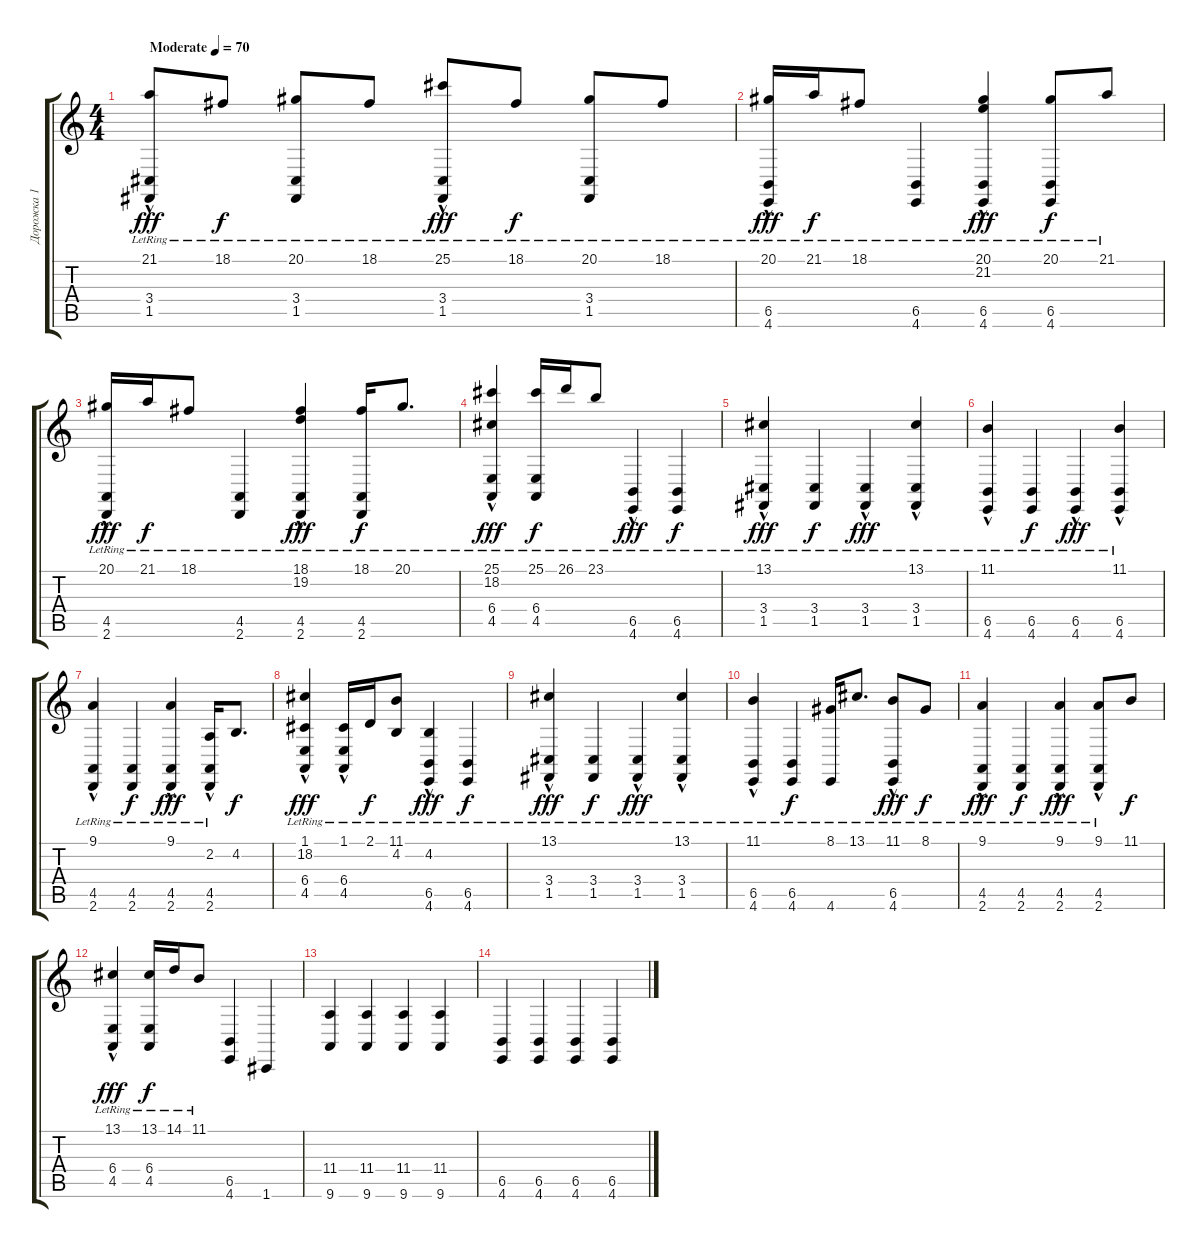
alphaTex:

\track ("Дорожка 1" "Дорожка 1") {instrument brightacousticpiano}
\staff {score tabs}
\tuning (C4 G3 Eb3 Bb2 F2 C2) {hide}
\ts (4 4)
\tempo (70 "Moderate")
\clef g2
\ks c
(21.1{lr} 3.4{hac lr} 1.5{lr}).8{dy fff instrument brightacousticpiano} 18.1{lr}.8{dy f} (20.1{lr} 3.4{lr} 1.5{lr}).8 18.1{lr}.8 (25.1{lr} 3.4{hac lr} 1.5{lr}).8{dy fff} 18.1{lr}.8{dy f} (20.1{lr} 3.4{lr} 1.5{lr}).8 18.1{lr}.8 |
(20.1{lr} 6.5{hac lr} 4.6{lr}).16{dy fff} 21.1{lr}.16{dy f} 18.1{lr}.8 (6.5{lr} 4.6{lr}).4 (20.1{lr} 21.2{lr} 6.5{hac lr} 4.6{lr}).4{dy fff} (20.1{lr} 6.5{lr} 4.6{lr}).8{dy f} 21.1{lr}.8 |
(20.1{lr} 4.5{hac lr} 2.6{lr}).16{dy fff} 21.1{lr}.16{dy f} 18.1{lr}.8 (4.5{lr} 2.6{lr}).4 (18.1{lr} 19.2{lr} 4.5{hac lr} 2.6{lr}).4{dy fff} (18.1{lr} 4.5{lr} 2.6{lr}).16{dy f} 20.1{lr}.8{d} |
(25.1 18.2 6.4{lr} 4.5{hac lr}).4{dy fff} (25.1{lr} 6.4{lr} 4.5{lr}).16{dy f} 26.1{lr}.16 23.1{lr}.8 (6.5{hac lr} 4.6{lr}).4{dy fff} (6.5{lr} 4.6{lr}).4{dy f} |
(13.1{hac lr} 3.4{hac lr} 1.5{hac lr}).4{dy fff} (3.4{lr} 1.5{lr}).4{dy f} (3.4{hac lr} 1.5{lr}).4{dy fff} (13.1{hac lr} 3.4{lr} 1.5{hac lr}).4 |
(11.1{hac lr} 6.5{hac lr} 4.6{hac lr}).4 (6.5{lr} 4.6{lr}).4{dy f} (6.5{lr} 4.6{hac lr}).4{dy fff} (11.1{hac lr} 6.5{hac lr} 4.6{lr}).4 |
(9.1{hac lr} 4.5{hac lr} 2.6{lr}).4 (4.5{lr} 2.6{lr}).4{dy f} (9.1{hac} 4.5{hac lr} 2.6{lr}).4{dy fff} (2.2 4.5{hac lr} 2.6{lr}).16 4.2.8{d dy f} |
(1.1 18.2 6.4{lr} 4.5{hac lr}).4{dy fff} (1.1{hac lr} 6.4{lr} 4.5{lr}).16 2.1{lr}.16{dy f} (11.1{lr} 4.2).8 (4.2 6.5{hac lr} 4.6{lr}).4{dy fff} (6.5{lr} 4.6{lr}).4{dy f} |
(13.1{lr} 3.4{hac lr} 1.5{lr}).4{dy fff} (3.4{lr} 1.5{lr}).4{dy f} (3.4{hac lr} 1.5{lr}).4{dy fff} (13.1{lr} 3.4{hac lr} 1.5{lr}).4 |
(11.1{lr} 6.5{hac lr} 4.6{hac lr}).4 (6.5{lr} 4.6{lr}).4{dy f} (8.1{lr} 4.6{lr}).16 13.1{lr}.8{d} (11.1{lr} 6.5{hac lr} 4.6{lr}).8{dy fff} 8.1{lr}.8{dy f} |
(9.1{lr} 4.5{hac lr} 2.6{lr}).4{dy fff} (4.5{lr} 2.6{lr}).4{dy f} (9.1 4.5{hac lr} 2.6{lr}).4{dy fff} (9.1 4.5{hac lr} 2.6{lr}).8 11.1.8{dy f} |
(13.1{hac} 6.4{lr} 4.5{hac lr}).4{dy fff} (13.1{lr} 6.4{lr} 4.5{lr}).16{dy f} 14.1{lr}.16 11.1{lr}.8 (6.5 4.6).4 1.6.4 |
(11.4 9.6).4 (11.4 9.6).4 (11.4 9.6).4 (11.4 9.6).4 |
(6.5 4.6).4 (6.5 4.6).4 (6.5 4.6).4 (6.5 4.6).4
